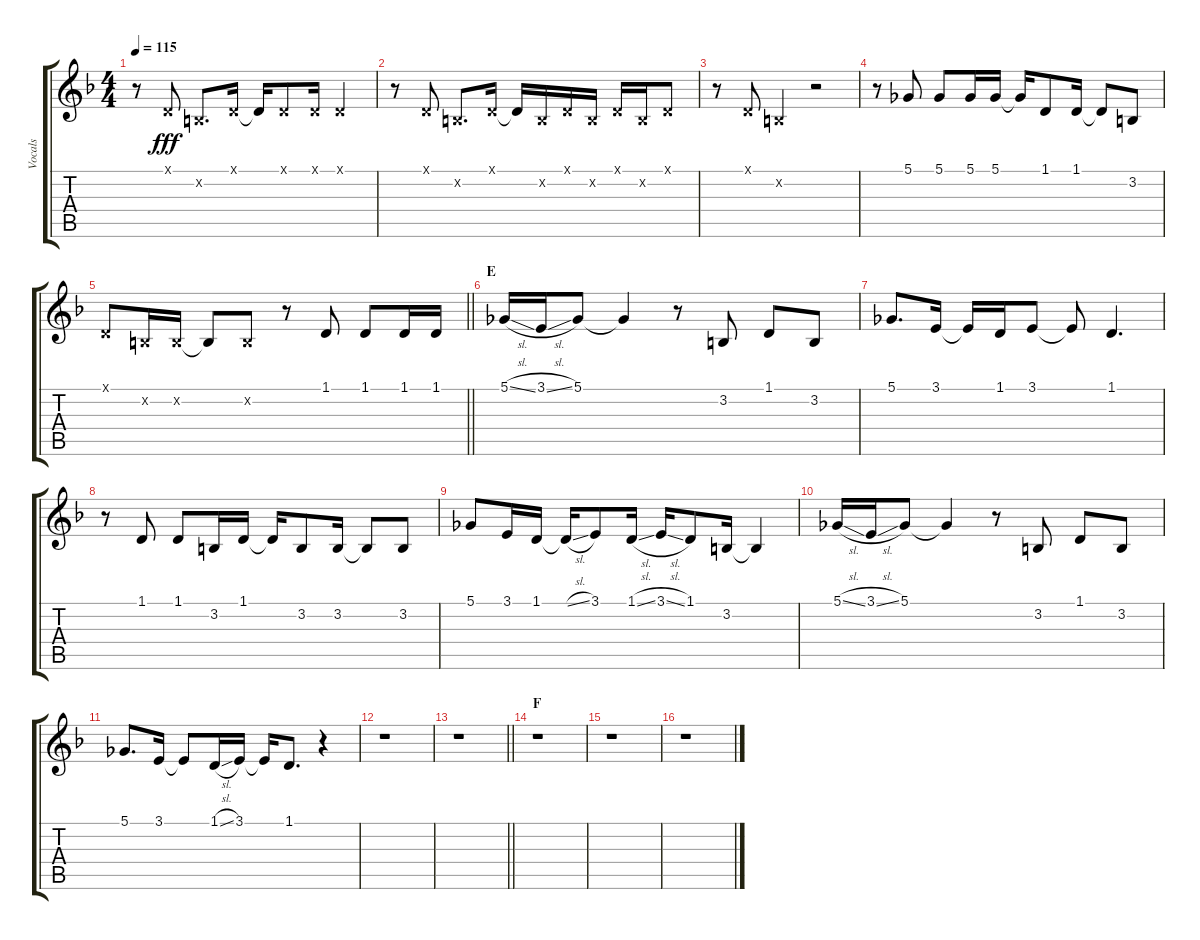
\track ("Vocals" "Vocals") {instrument voiceoohs}
\staff {score tabs}
\tuning (Db4 Ab3 E3 B2 Gb2 B1) {hide}
\ts (4 4)
\tempo 115
\clef g2
\ks f
r.8{dy fff} 1.1{x}.8 3.2{x}.8{d} 1.1{x}.16 1.1{t}.16 1.1{x}.8 1.1{x}.16 1.1{x}.4 |
r.8 1.1{x}.8 3.2{x}.8{d} 1.1{x}.16 1.1{t}.16 3.2{x}.16 1.1{x}.16 3.2{x}.16 1.1{x}.16 3.2{x}.16 1.1{x}.8 |
r.8 1.1{x}.8 3.2{x}.4 r.2 |
r.8 5.1.8 5.1.8 5.1.16 5.1.16 5.1{t}.16 1.1.8 1.1.16 1.1{t}.8 3.2.8 |
\barLineRight lightlight
1.1{x}.8 3.2{x}.16 3.2{x}.16 3.2{t}.8 3.2{x}.8 r.8 1.1.8 1.1.8 1.1.16 1.1.16 |
\section ("" "E")
5.1{sl}.16 3.1{sl}.16 5.1.8 5.1{t}.4 r.8 3.2.8 1.1.8 3.2.8 |
5.1.8{d} 3.1.16 3.1{t}.16 1.1.16 3.1.8 3.1{t}.8 1.1.4{d} |
r.8 1.1.8 1.1.8 3.2.16 1.1.16 1.1{t}.16 3.2.8 3.2.16 3.2{t}.8 3.2.8 |
5.1.8 3.1.16 1.1.16 1.1{sl t}.16 3.1.8 1.1{sl}.16 3.1{sl}.16 1.1.8 3.2.16 3.2{t}.4 |
5.1{sl}.16 3.1{sl}.16 5.1.8 5.1{t}.4 r.8 3.2.8 1.1.8 3.2.8 |
5.1.8{d} 3.1.16 3.1{t}.8 1.1{sl}.16 3.1.16 3.1{t}.16 1.1.8{d} r.4 |
r.1 |
\barLineRight lightlight
r.1 |
\section ("" "F")
r.1 |
r.1 |
r.1
